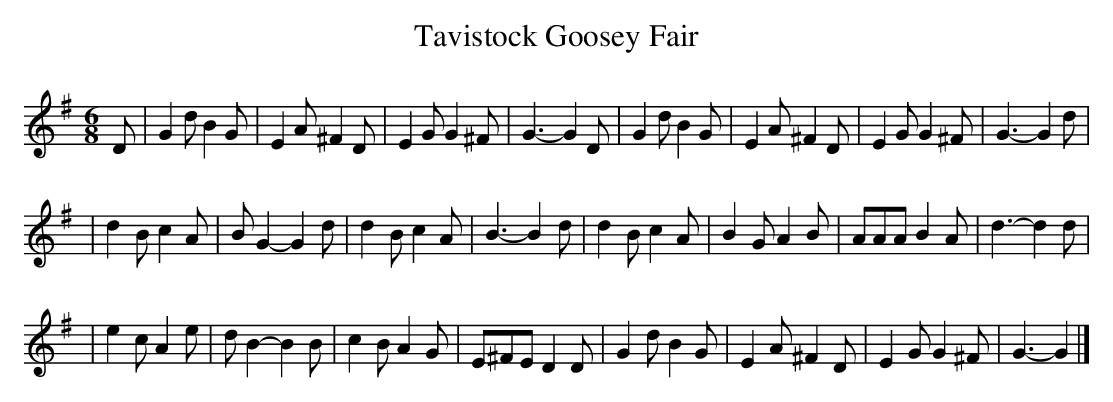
X:1
T: Tavistock Goosey Fair
M: 6/8
L: 1/8
K: G
D \
| G2d B2G | E2A ^F2D | E2G G2^F | G3-  G2D | G2d B2G | E2A ^F2D | E2G G2^F | G3- G2d |
| d2B c2A | BG2- G2d | d2B c2A  | B3-  B2d | d2B c2A | B2G  A2B | AAA B2A  | d3- d2d |
| e2c A2e | dB2- B2B | c2B A2G  | E^FE D2D | G2d B2G | E2A ^F2D | E2G G2^F | G3- G2 |]
